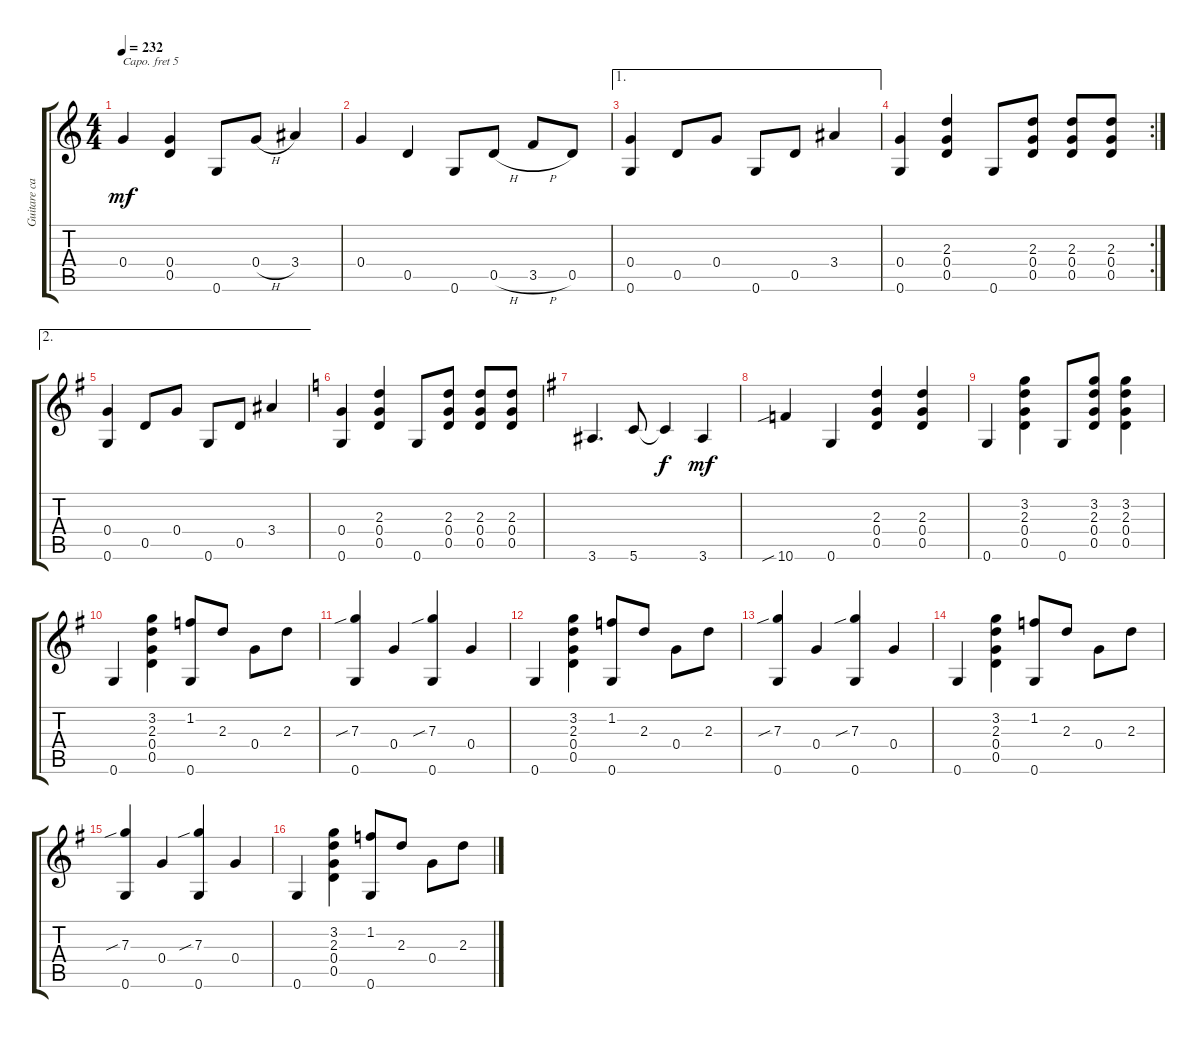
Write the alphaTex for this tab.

\track ("Guitare capo 5 dropped D" "Guitare ca") {instrument acousticguitarsteel}
\staff {score tabs}
\capo 5
\tuning (E4 B3 G3 D3 A2 D2) {hide}
\ts (4 4)
\tempo 232
\clef g2
\ks c
0.4.4{dy mf} (0.4 0.5).4 0.6.8 0.4{h}.8 3.4.4 |
0.4.4 0.5.4 0.6.8 0.5{h}.8 3.5{h}.8 0.5.8 |
\ae 1
(0.4 0.6).4 0.5.8 0.4.8 0.6.8 0.5.8 3.4.4 |
\rc 2
(0.4 0.6).4 (2.3 0.4 0.5).4 0.6.8 (2.3 0.4 0.5).8 (2.3 0.4 0.5).8 (2.3 0.4 0.5).8 |
\ae 2
\ks g
(0.4 0.6).4 0.5.8 0.4.8 0.6.8 0.5.8 3.4.4 |
\ks c
(0.4 0.6).4 (2.3 0.4 0.5).4 0.6.8 (2.3 0.4 0.5).8 (2.3 0.4 0.5).8 (2.3 0.4 0.5).8 |
\ks g
3.6.4{d} 5.6.8 5.6{t}.4{dy f} 3.6.4{dy mf} |
10.6{sib}.4 0.6.4 (2.3 0.4 0.5).4 (2.3 0.4 0.5).4 |
0.6.4 (3.2 2.3 0.4 0.5).4 0.6.8 (3.2 2.3 0.4 0.5).8 (3.2 2.3 0.4 0.5).4 |
0.6.4 (3.2 2.3 0.4 0.5).4 (1.2 0.6).8 2.3.8 0.4.8 2.3.8 |
(7.3{sib} 0.6).4 0.4.4 (7.3{sib} 0.6).4 0.4.4 |
0.6.4 (3.2 2.3 0.4 0.5).4 (1.2 0.6).8 2.3.8 0.4.8 2.3.8 |
(7.3{sib} 0.6).4 0.4.4 (7.3{sib} 0.6).4 0.4.4 |
0.6.4 (3.2 2.3 0.4 0.5).4 (1.2 0.6).8 2.3.8 0.4.8 2.3.8 |
(7.3{sib} 0.6).4 0.4.4 (7.3{sib} 0.6).4 0.4.4 |
0.6.4 (3.2 2.3 0.4 0.5).4 (1.2 0.6).8 2.3.8 0.4.8 2.3.8
